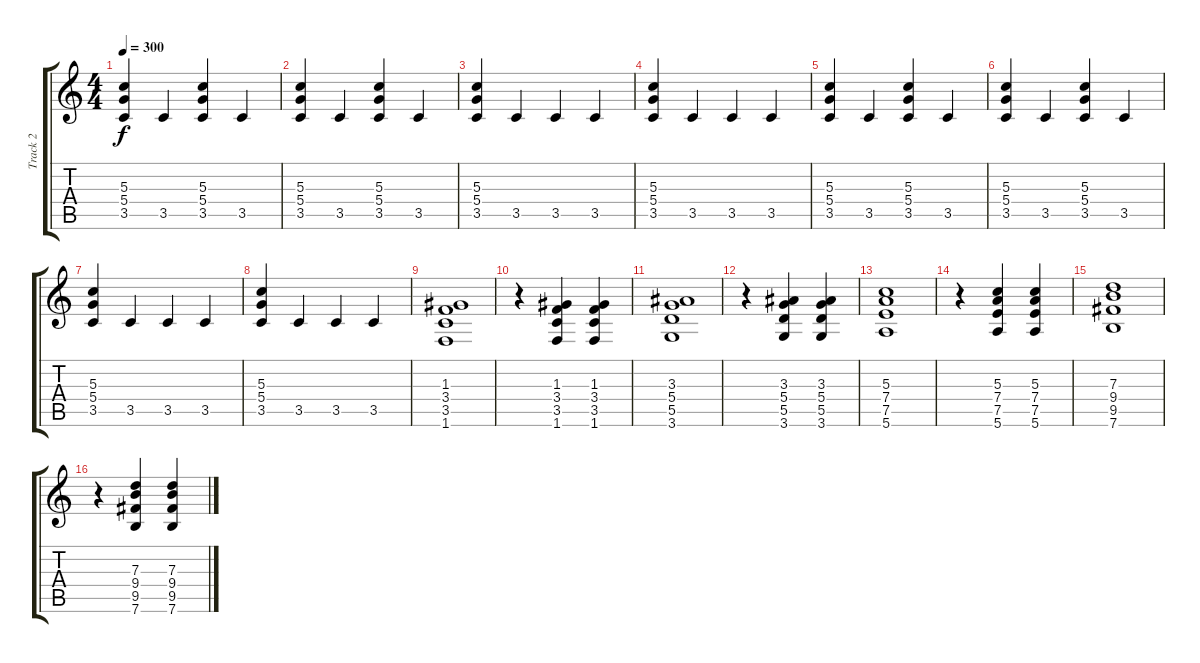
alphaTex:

\track ("Track 2" "Track 2") {instrument acousticguitarsteel}
\staff {score tabs}
\tuning (E4 B3 G3 D3 A2 E2) {hide}
\ts (4 4)
\tempo 300
\clef g2
\ks c
(5.3 5.4 3.5).4{dy f} 3.5.4 (5.3 5.4 3.5).4 3.5.4 |
(5.3 5.4 3.5).4 3.5.4 (5.3 5.4 3.5).4 3.5.4 |
(5.3 5.4 3.5).4 3.5.4 3.5.4 3.5.4 |
(5.3 5.4 3.5).4 3.5.4 3.5.4 3.5.4 |
(5.3 5.4 3.5).4 3.5.4 (5.3 5.4 3.5).4 3.5.4 |
(5.3 5.4 3.5).4 3.5.4 (5.3 5.4 3.5).4 3.5.4 |
(5.3 5.4 3.5).4 3.5.4 3.5.4 3.5.4 |
(5.3 5.4 3.5).4 3.5.4 3.5.4 3.5.4 |
(1.3 3.4 3.5 1.6).1 |
r.4 (1.3 3.4 3.5 1.6).4 (1.3 3.4 3.5 1.6).4 |
(3.3 5.4 5.5 3.6).1 |
r.4 (3.3 5.4 5.5 3.6).4 (3.3 5.4 5.5 3.6).4 |
(5.3 7.4 7.5 5.6).1 |
r.4 (5.3 7.4 7.5 5.6).4 (5.3 7.4 7.5 5.6).4 |
(7.3 9.4 9.5 7.6).1 |
r.4 (7.3 9.4 9.5 7.6).4 (7.3 9.4 9.5 7.6).4
